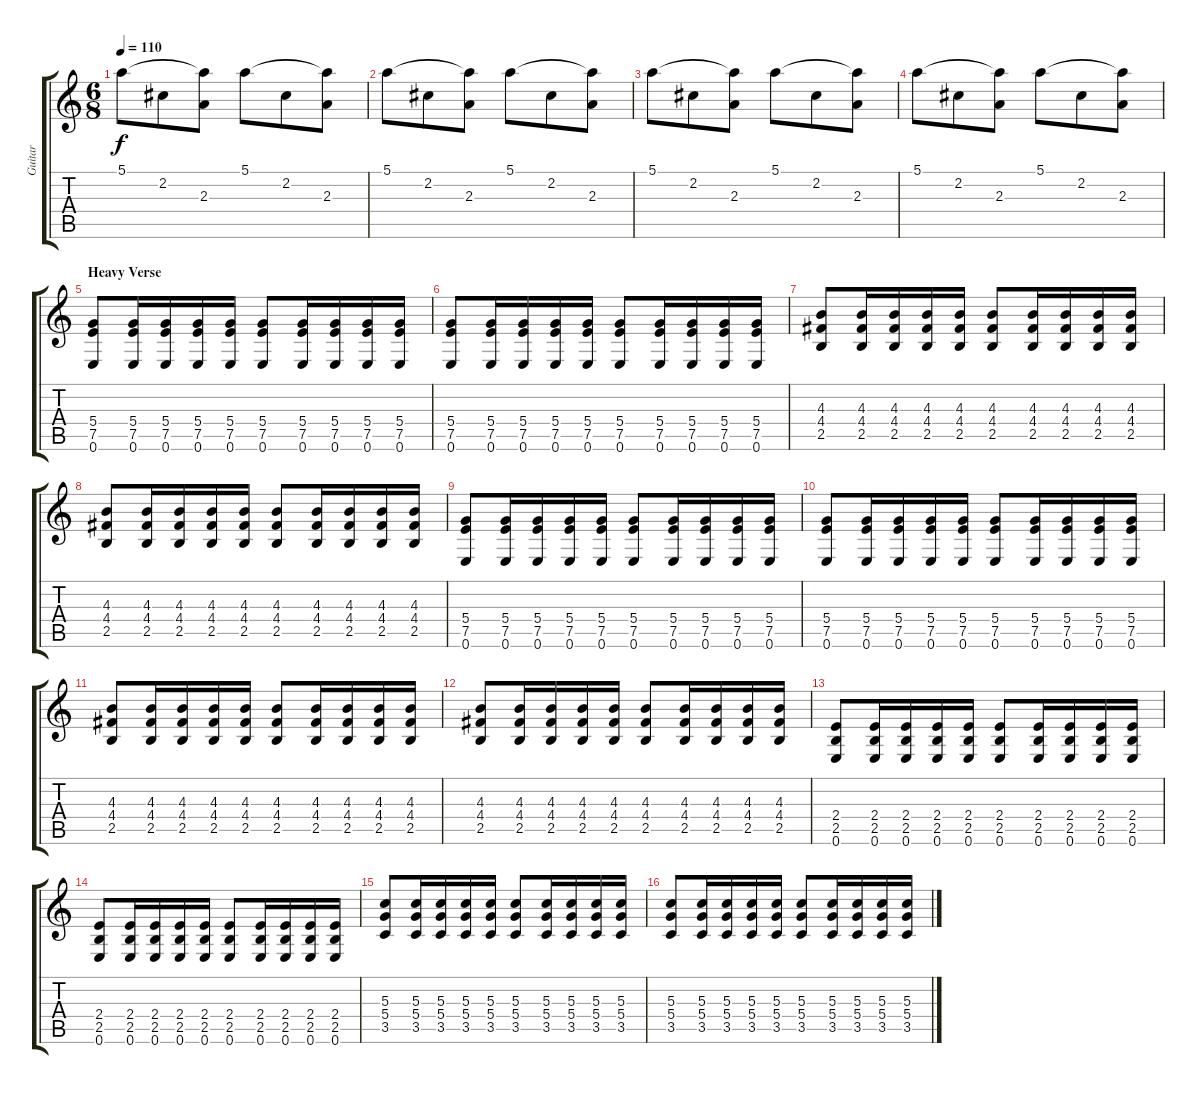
\track ("Guitar" "Guitar") {instrument acousticguitarnylon}
\staff {score tabs}
\tuning (E4 B3 G3 D3 A2 E2) {hide}
\ts (6 8)
\tempo 110
\clef g2
\ks c
5.1.8{dy f} 2.2.8 (5.1{t} 2.3).8 5.1.8 2.2.8 (5.1{t} 2.3).8 |
5.1.8 2.2.8 (5.1{t} 2.3).8 5.1.8 2.2.8 (5.1{t} 2.3).8 |
5.1.8 2.2.8 (5.1{t} 2.3).8 5.1.8 2.2.8 (5.1{t} 2.3).8 |
5.1.8 2.2.8 (5.1{t} 2.3).8 5.1.8 2.2.8 (5.1{t} 2.3).8 |
\section ("" "Heavy Verse")
(5.4 7.5 0.6).8{balance 2 instrument distortionguitar} (5.4 7.5 0.6).16 (5.4 7.5 0.6).16 (5.4 7.5 0.6).16 (5.4 7.5 0.6).16 (5.4 7.5 0.6).8 (5.4 7.5 0.6).16 (5.4 7.5 0.6).16 (5.4 7.5 0.6).16 (5.4 7.5 0.6).16 |
(5.4 7.5 0.6).8 (5.4 7.5 0.6).16 (5.4 7.5 0.6).16 (5.4 7.5 0.6).16 (5.4 7.5 0.6).16 (5.4 7.5 0.6).8 (5.4 7.5 0.6).16 (5.4 7.5 0.6).16 (5.4 7.5 0.6).16 (5.4 7.5 0.6).16 |
(4.3 4.4 2.5).8 (4.3 4.4 2.5).16 (4.3 4.4 2.5).16 (4.3 4.4 2.5).16 (4.3 4.4 2.5).16 (4.3 4.4 2.5).8 (4.3 4.4 2.5).16 (4.3 4.4 2.5).16 (4.3 4.4 2.5).16 (4.3 4.4 2.5).16 |
(4.3 4.4 2.5).8 (4.3 4.4 2.5).16 (4.3 4.4 2.5).16 (4.3 4.4 2.5).16 (4.3 4.4 2.5).16 (4.3 4.4 2.5).8 (4.3 4.4 2.5).16 (4.3 4.4 2.5).16 (4.3 4.4 2.5).16 (4.3 4.4 2.5).16 |
(5.4 7.5 0.6).8 (5.4 7.5 0.6).16 (5.4 7.5 0.6).16 (5.4 7.5 0.6).16 (5.4 7.5 0.6).16 (5.4 7.5 0.6).8 (5.4 7.5 0.6).16 (5.4 7.5 0.6).16 (5.4 7.5 0.6).16 (5.4 7.5 0.6).16 |
(5.4 7.5 0.6).8 (5.4 7.5 0.6).16 (5.4 7.5 0.6).16 (5.4 7.5 0.6).16 (5.4 7.5 0.6).16 (5.4 7.5 0.6).8 (5.4 7.5 0.6).16 (5.4 7.5 0.6).16 (5.4 7.5 0.6).16 (5.4 7.5 0.6).16 |
(4.3 4.4 2.5).8 (4.3 4.4 2.5).16 (4.3 4.4 2.5).16 (4.3 4.4 2.5).16 (4.3 4.4 2.5).16 (4.3 4.4 2.5).8 (4.3 4.4 2.5).16 (4.3 4.4 2.5).16 (4.3 4.4 2.5).16 (4.3 4.4 2.5).16 |
(4.3 4.4 2.5).8 (4.3 4.4 2.5).16 (4.3 4.4 2.5).16 (4.3 4.4 2.5).16 (4.3 4.4 2.5).16 (4.3 4.4 2.5).8 (4.3 4.4 2.5).16 (4.3 4.4 2.5).16 (4.3 4.4 2.5).16 (4.3 4.4 2.5).16 |
(2.4 2.5 0.6).8 (2.4 2.5 0.6).16 (2.4 2.5 0.6).16 (2.4 2.5 0.6).16 (2.4 2.5 0.6).16 (2.4 2.5 0.6).8 (2.4 2.5 0.6).16 (2.4 2.5 0.6).16 (2.4 2.5 0.6).16 (2.4 2.5 0.6).16 |
(2.4 2.5 0.6).8 (2.4 2.5 0.6).16 (2.4 2.5 0.6).16 (2.4 2.5 0.6).16 (2.4 2.5 0.6).16 (2.4 2.5 0.6).8 (2.4 2.5 0.6).16 (2.4 2.5 0.6).16 (2.4 2.5 0.6).16 (2.4 2.5 0.6).16 |
(5.3 5.4 3.5).8 (5.3 5.4 3.5).16 (5.3 5.4 3.5).16 (5.3 5.4 3.5).16 (5.3 5.4 3.5).16 (5.3 5.4 3.5).8 (5.3 5.4 3.5).16 (5.3 5.4 3.5).16 (5.3 5.4 3.5).16 (5.3 5.4 3.5).16 |
(5.3 5.4 3.5).8 (5.3 5.4 3.5).16 (5.3 5.4 3.5).16 (5.3 5.4 3.5).16 (5.3 5.4 3.5).16 (5.3 5.4 3.5).8 (5.3 5.4 3.5).16 (5.3 5.4 3.5).16 (5.3 5.4 3.5).16 (5.3 5.4 3.5).16
